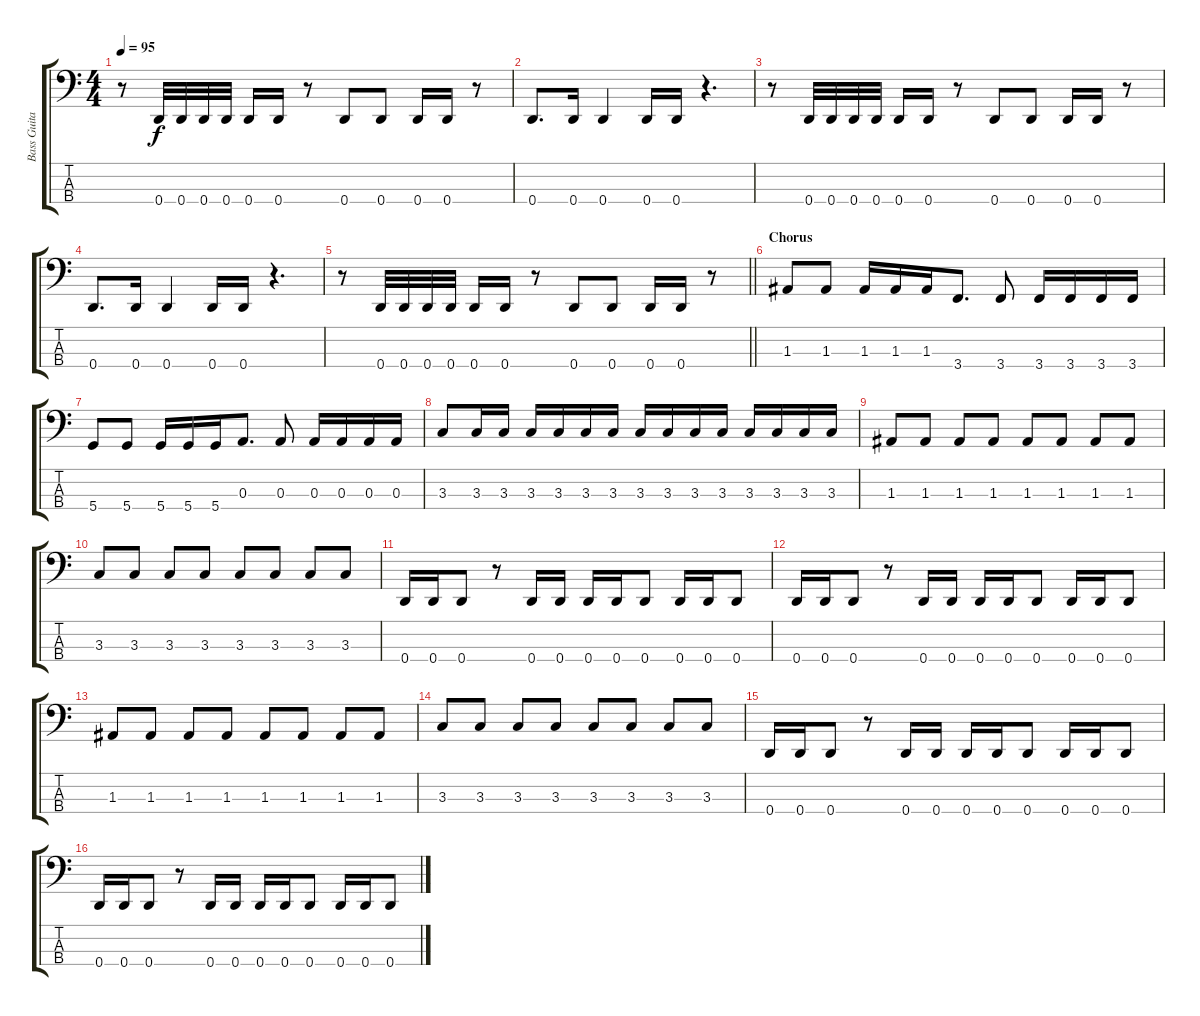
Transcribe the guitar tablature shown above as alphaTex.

\track ("Bass Guitar" "Bass Guita") {instrument electricbasspick}
\staff {score tabs}
\tuning (G2 D2 A1 D1) {hide}
\ts (4 4)
\tempo 95
\clef f4
\ks c
r.8{dy f} 0.4.32 0.4.32 0.4.32 0.4.32 0.4.16 0.4.16 r.8 0.4.8 0.4.8 0.4.16 0.4.16 r.8 |
0.4.8{d} 0.4.16 0.4.4 0.4.16 0.4.16 r.4{d} |
r.8 0.4.32 0.4.32 0.4.32 0.4.32 0.4.16 0.4.16 r.8 0.4.8 0.4.8 0.4.16 0.4.16 r.8 |
0.4.8{d} 0.4.16 0.4.4 0.4.16 0.4.16 r.4{d} |
\barLineRight lightlight
r.8 0.4.32 0.4.32 0.4.32 0.4.32 0.4.16 0.4.16 r.8 0.4.8 0.4.8 0.4.16 0.4.16 r.8 |
\section ("" "Chorus")
1.3.8 1.3.8 1.3.16 1.3.16 1.3.16 3.4.8{d} 3.4.8 3.4.16 3.4.16 3.4.16 3.4.16 |
5.4.8 5.4.8 5.4.16 5.4.16 5.4.16 0.3.8{d} 0.3.8 0.3.16 0.3.16 0.3.16 0.3.16 |
3.3.8 3.3.16 3.3.16 3.3.16 3.3.16 3.3.16 3.3.16 3.3.16 3.3.16 3.3.16 3.3.16 3.3.16 3.3.16 3.3.16 3.3.16 |
1.3.8 1.3.8 1.3.8 1.3.8 1.3.8 1.3.8 1.3.8 1.3.8 |
3.3.8 3.3.8 3.3.8 3.3.8 3.3.8 3.3.8 3.3.8 3.3.8 |
0.4.16 0.4.16 0.4.8 r.8 0.4.16 0.4.16 0.4.16 0.4.16 0.4.8 0.4.16 0.4.16 0.4.8 |
0.4.16 0.4.16 0.4.8 r.8 0.4.16 0.4.16 0.4.16 0.4.16 0.4.8 0.4.16 0.4.16 0.4.8 |
1.3.8 1.3.8 1.3.8 1.3.8 1.3.8 1.3.8 1.3.8 1.3.8 |
3.3.8 3.3.8 3.3.8 3.3.8 3.3.8 3.3.8 3.3.8 3.3.8 |
0.4.16 0.4.16 0.4.8 r.8 0.4.16 0.4.16 0.4.16 0.4.16 0.4.8 0.4.16 0.4.16 0.4.8 |
0.4.16 0.4.16 0.4.8 r.8 0.4.16 0.4.16 0.4.16 0.4.16 0.4.8 0.4.16 0.4.16 0.4.8
